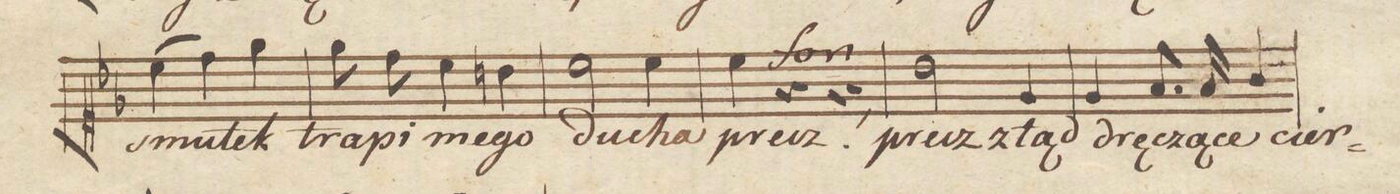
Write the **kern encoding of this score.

**kern	**text	**dynam
*I"Soprano.	*	*
*clefC1	*	*
*k[b-e-]	*	*
*met(c|)	*	*
*M3/4	*	*
(4cc\	smu-	.
4dd\)	.	.
4ee-\	-tek	.
=86	=86	=86
8ee-\	tra-	.
8dd\	-pi	.
4cc\	me-	.
4bn\	-go	.
=87	=87	=87
2cc\	du-	.
4cc\	-cha	.
=88	=88	=88
4cc\	precz!	.
4r	.	f
4r	.	.
=89	=89	=89
2b-\	precz	.
4e-/	ztąd	.
=90	=90	=90
4e-/	drę-	.
8.f/	-czą-	.
16f/	-ce	.
4g/	cier-	.
=91	=91	=91
*-	*-	*-
